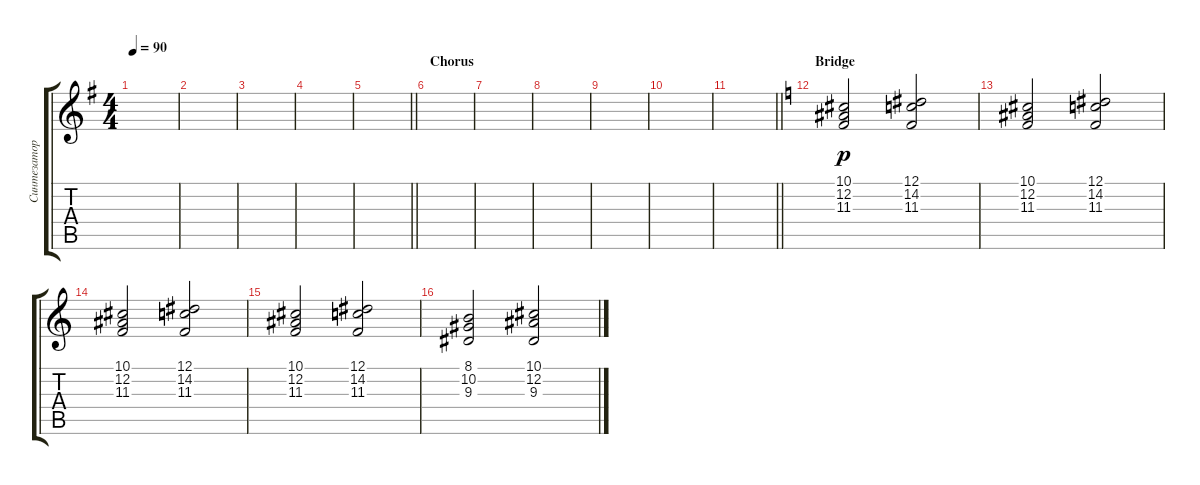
\track ("Синтезатор" "Синтезатор") {instrument stringensemble2}
\staff {score tabs}
\tuning (Eb4 Bb3 Gb3 Db3 Ab2 Eb2) {hide}
\ts (4 4)
\tempo 90
\clef g2
\ks eminor
|
|
|
|
\barLineRight lightlight
|
\section ("" "Chorus")
|
|
|
|
|
\barLineRight lightlight
|
\section ("" "Bridge")
\ks c
(10.1 12.2 11.3).2{dy p instrument churchorgan} (12.1 14.2 11.3).2 |
(10.1 12.2 11.3).2 (12.1 14.2 11.3).2 |
(10.1 12.2 11.3).2 (12.1 14.2 11.3).2 |
(10.1 12.2 11.3).2 (12.1 14.2 11.3).2 |
(8.1 10.2 9.3).2 (10.1 12.2 9.3).2
